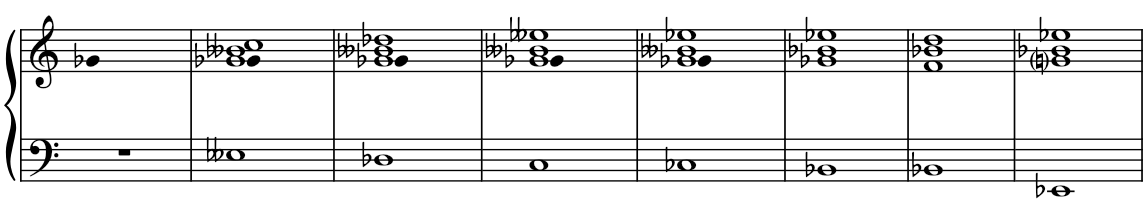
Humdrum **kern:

**kern	**kern
*part1	*part1
*staff2	*staff1
*I"Piano	*
*I'Pno.	*
!!LO:PB:g=z
*clefF4	*clefG2
*k[]	*k[]
*M4/4	*M4/4
*met(c)	*met(c)
=52	=52
*	*^
1r	1ryy	4g-X
.	.	2.ryy
=53	=53	=53
1E--X	1g-X 1b--X 1cc	4g-
.	.	2.ryy
=54	=54	=54
1D-X	1g-X 1b--X 1dd-X	4g-
.	.	2.ryy
=55	=55	=55
1C	1g-X 1b--X 1ee--X	4g-
.	.	2.ryy
=56	=56	=56
1C-X	1g-X 1b--X 1ee-X	4g-
.	.	2.ryy
=57	=57	=57
1BB-X	1b-X 1ee-X	1g-X
*	*v	*v
=58	=58
1BB-X	1f 1b-X 1dd
=59	=59
1EE-X	1gni 1b-X 1ee-X
=	=
*-	*-
